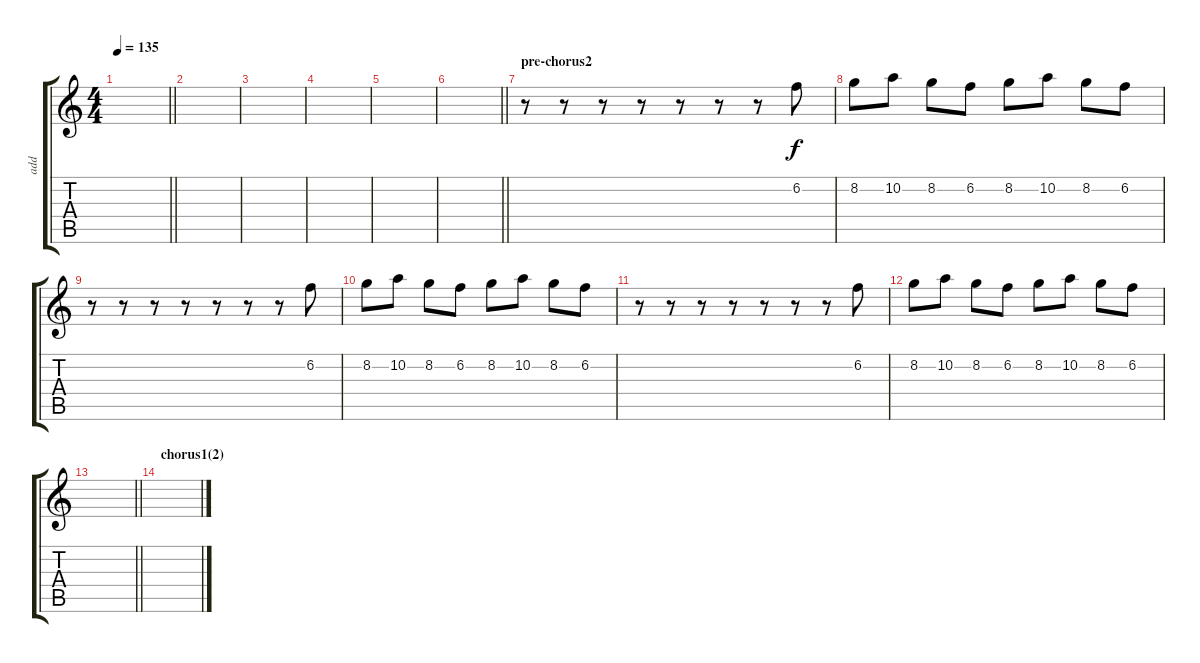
\track ("add" "add") {instrument acousticguitarsteel}
\staff {score tabs}
\tuning (E4 B3 G3 D3 A2 E2) {hide}
\ts (4 4)
\tempo 135
\clef g2
\barLineRight lightlight
\ks c
|
|
|
|
|
\barLineRight lightlight
|
\section ("" "pre-chorus2")
r.8 r.8 r.8 r.8 r.8 r.8 r.8 6.2.8 |
8.2.8 10.2.8 8.2.8 6.2.8 8.2.8 10.2.8 8.2.8 6.2.8 |
r.8 r.8 r.8 r.8 r.8 r.8 r.8 6.2.8 |
8.2.8 10.2.8 8.2.8 6.2.8 8.2.8 10.2.8 8.2.8 6.2.8 |
r.8 r.8 r.8 r.8 r.8 r.8 r.8 6.2.8 |
8.2.8 10.2.8 8.2.8 6.2.8 8.2.8 10.2.8 8.2.8 6.2.8 |
\barLineRight lightlight
|
\section ("" "chorus1(2)")
